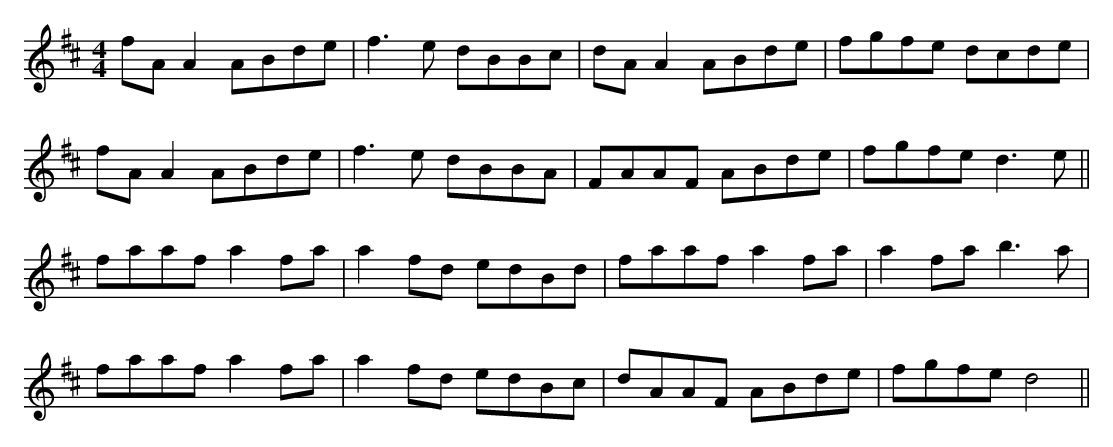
X:1
M:4/4
K:D
fA A2 ABde|f3e dBBc|dA A2 ABde|fgfe dcde|
fA A2 ABde|f3e dBBA|FAAF ABde|fgfe d3 e||
faaf a2 fa|a2 fd edBd|faaf a2 fa|a2 fa b3 a|
faaf a2 fa|a2 fd edBc|dAAF ABde|fgfe d4||
